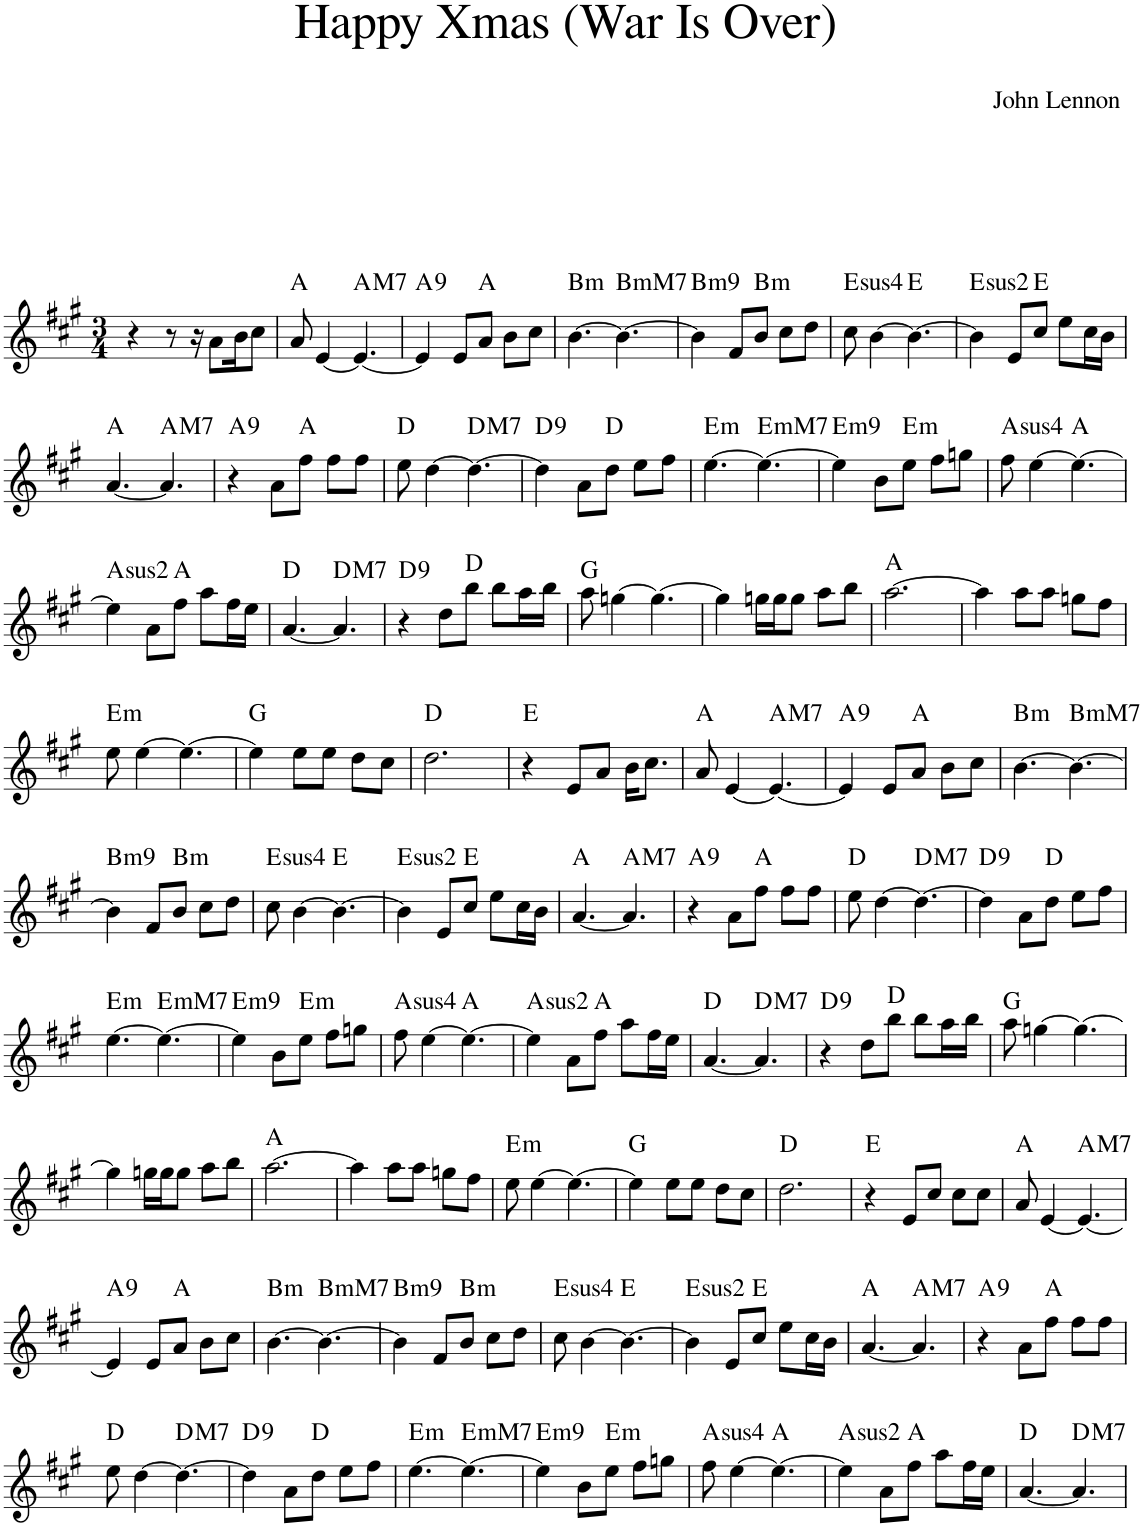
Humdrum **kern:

**kern	**harte
*part1	*part1
*staff1	*
*I"Piano	*
*I'Pno.	*
*clefG2	*
*k[f#c#g#]	*
*M3/4	*
=1	=1
4r	.
8r	.
16r	.
8a\L	.
16b\K	.
8cc#\J	.
=2	=2
8a/	A:maj
[4e/	.
!	!LO:H:kt=M7
4.e/_	A:maj7
=3	=3
!	!LO:H:kt=9
4e/]	A:9
8e/L	.
8a/J	A:maj
8b\L	.
8cc#\J	.
=4	=4
!	!LO:H:kt=m
[4.b\	B:min
!	!LO:H:kt=mM7
4.b\_	B:minmaj7
=5	=5
!	!LO:H:kt=m9
4b\]	B:min9
8f#/L	.
!	!LO:H:kt=m
8b/J	B:min
8cc#\L	.
8dd\J	.
=6	=6
!	!LO:H:kt=4
8cc#\	E:sus4
[4b\	.
4.b\_	E:maj
=7	=7
!	!LO:H:kt=2
4b\]	E:(1,2,5)
8e/L	.
8cc#/J	E:maj
8ee\L	.
16cc#\L	.
16b\JJ	.
!!LO:LB:g=z
=8	=8
[4.a/	A:maj
!	!LO:H:kt=M7
4.a/]	A:maj7
=9	=9
!	!LO:H:kt=9
4r	A:9
8a\L	.
8ff#\J	A:maj
8ff#\L	.
8ff#\J	.
=10	=10
8ee\	D:maj
[4dd\	.
!	!LO:H:kt=M7
4.dd\_	D:maj7
=11	=11
!	!LO:H:kt=9
4dd\]	D:9
8a\L	.
8dd\J	D:maj
8ee\L	.
8ff#\J	.
=12	=12
!	!LO:H:kt=m
[4.ee\	E:min
!	!LO:H:kt=mM7
4.ee\_	E:minmaj7
=13	=13
!	!LO:H:kt=m9
4ee\]	E:min9
8b\L	.
!	!LO:H:kt=m
8ee\J	E:min
8ff#\L	.
8ggn\J	.
=14	=14
!	!LO:H:kt=4
8ff#\	A:sus4
[4ee\	.
4.ee\_	A:maj
!!LO:LB:g=z
=15	=15
!	!LO:H:kt=2
4ee\]	A:(1,2,5)
8a\L	.
8ff#\J	A:maj
8aa\L	.
16ff#\L	.
16ee\JJ	.
=16	=16
[4.a/	D:maj
!	!LO:H:kt=M7
4.a/]	D:maj7
=17	=17
!	!LO:H:kt=9
4r	D:9
8dd\L	.
8bb\J	D:maj
8bb\L	.
16aa\L	.
16bb\JJ	.
=18	=18
8aa\	G:maj
[4ggn\	.
4.gg\_	.
=19	=19
4gg\]	.
16ggn\LL	.
16gg\J	.
8gg\J	.
8aa\L	.
8bb\J	.
=20	=20
[2.aa\	A:maj
=21	=21
4aa\]	.
8aa\L	.
8aa\J	.
8ggn\L	.
8ff#\J	.
!!LO:LB:g=z
=22	=22
!	!LO:H:kt=m
8ee\	E:min
[4ee\	.
4.ee\_	.
=23	=23
4ee\]	G:maj
8ee\L	.
8ee\J	.
8dd\L	.
8cc#\J	.
=24	=24
2.dd\	D:maj
=25	=25
4r	E:maj
8e/L	.
8a/J	.
16b\KL	.
8.cc#\J	.
=26	=26
8a/	A:maj
[4e/	.
!	!LO:H:kt=M7
4.e/_	A:maj7
=27	=27
!	!LO:H:kt=9
4e/]	A:9
8e/L	.
8a/J	A:maj
8b\L	.
8cc#\J	.
=28	=28
!	!LO:H:kt=m
[4.b\	B:min
!	!LO:H:kt=mM7
4.b\_	B:minmaj7
!!LO:LB:g=z
=29	=29
!	!LO:H:kt=m9
4b\]	B:min9
8f#/L	.
!	!LO:H:kt=m
8b/J	B:min
8cc#\L	.
8dd\J	.
=30	=30
!	!LO:H:kt=4
8cc#\	E:sus4
[4b\	.
4.b\_	E:maj
=31	=31
!	!LO:H:kt=2
4b\]	E:(1,2,5)
8e/L	.
8cc#/J	E:maj
8ee\L	.
16cc#\L	.
16b\JJ	.
=32	=32
[4.a/	A:maj
!	!LO:H:kt=M7
4.a/]	A:maj7
=33	=33
!	!LO:H:kt=9
4r	A:9
8a\L	.
8ff#\J	A:maj
8ff#\L	.
8ff#\J	.
=34	=34
8ee\	D:maj
[4dd\	.
!	!LO:H:kt=M7
4.dd\_	D:maj7
=35	=35
!	!LO:H:kt=9
4dd\]	D:9
8a\L	.
8dd\J	D:maj
8ee\L	.
8ff#\J	.
!!LO:LB:g=z
=36	=36
!	!LO:H:kt=m
[4.ee\	E:min
!	!LO:H:kt=mM7
4.ee\_	E:minmaj7
=37	=37
!	!LO:H:kt=m9
4ee\]	E:min9
8b\L	.
!	!LO:H:kt=m
8ee\J	E:min
8ff#\L	.
8ggn\J	.
=38	=38
!	!LO:H:kt=4
8ff#\	A:sus4
[4ee\	.
4.ee\_	A:maj
=39	=39
!	!LO:H:kt=2
4ee\]	A:(1,2,5)
8a\L	.
8ff#\J	A:maj
8aa\L	.
16ff#\L	.
16ee\JJ	.
=40	=40
[4.a/	D:maj
!	!LO:H:kt=M7
4.a/]	D:maj7
=41	=41
!	!LO:H:kt=9
4r	D:9
8dd\L	.
8bb\J	D:maj
8bb\L	.
16aa\L	.
16bb\JJ	.
=42	=42
8aa\	G:maj
[4ggn\	.
4.gg\_	.
!!LO:LB:g=z
=43	=43
4gg\]	.
16ggn\LL	.
16gg\J	.
8gg\J	.
8aa\L	.
8bb\J	.
=44	=44
[2.aa\	A:maj
=45	=45
4aa\]	.
8aa\L	.
8aa\J	.
8ggn\L	.
8ff#\J	.
=46	=46
!	!LO:H:kt=m
8ee\	E:min
[4ee\	.
4.ee\_	.
=47	=47
4ee\]	G:maj
8ee\L	.
8ee\J	.
8dd\L	.
8cc#\J	.
=48	=48
2.dd\	D:maj
=49	=49
4r	E:maj
8e/L	.
8cc#/J	.
8cc#\L	.
8cc#\J	.
=50	=50
8a/	A:maj
[4e/	.
!	!LO:H:kt=M7
4.e/_	A:maj7
!!LO:LB:g=z
=51	=51
!	!LO:H:kt=9
4e/]	A:9
8e/L	.
8a/J	A:maj
8b\L	.
8cc#\J	.
=52	=52
!	!LO:H:kt=m
[4.b\	B:min
!	!LO:H:kt=mM7
4.b\_	B:minmaj7
=53	=53
!	!LO:H:kt=m9
4b\]	B:min9
8f#/L	.
!	!LO:H:kt=m
8b/J	B:min
8cc#\L	.
8dd\J	.
=54	=54
!	!LO:H:kt=4
8cc#\	E:sus4
[4b\	.
4.b\_	E:maj
=55	=55
!	!LO:H:kt=2
4b\]	E:(1,2,5)
8e/L	.
8cc#/J	E:maj
8ee\L	.
16cc#\L	.
16b\JJ	.
=56	=56
[4.a/	A:maj
!	!LO:H:kt=M7
4.a/]	A:maj7
=57	=57
!	!LO:H:kt=9
4r	A:9
8a\L	.
8ff#\J	A:maj
8ff#\L	.
8ff#\J	.
!!LO:LB:g=z
=58	=58
8ee\	D:maj
[4dd\	.
!	!LO:H:kt=M7
4.dd\_	D:maj7
=59	=59
!	!LO:H:kt=9
4dd\]	D:9
8a\L	.
8dd\J	D:maj
8ee\L	.
8ff#\J	.
=60	=60
!	!LO:H:kt=m
[4.ee\	E:min
!	!LO:H:kt=mM7
4.ee\_	E:minmaj7
=61	=61
!	!LO:H:kt=m9
4ee\]	E:min9
8b\L	.
!	!LO:H:kt=m
8ee\J	E:min
8ff#\L	.
8ggn\J	.
=62	=62
!	!LO:H:kt=4
8ff#\	A:sus4
[4ee\	.
4.ee\_	A:maj
=63	=63
!	!LO:H:kt=2
4ee\]	A:(1,2,5)
8a\L	.
8ff#\J	A:maj
8aa\L	.
16ff#\L	.
16ee\JJ	.
=64	=64
[4.a/	D:maj
!	!LO:H:kt=M7
4.a/]	D:maj7
=	=
*-	*-
